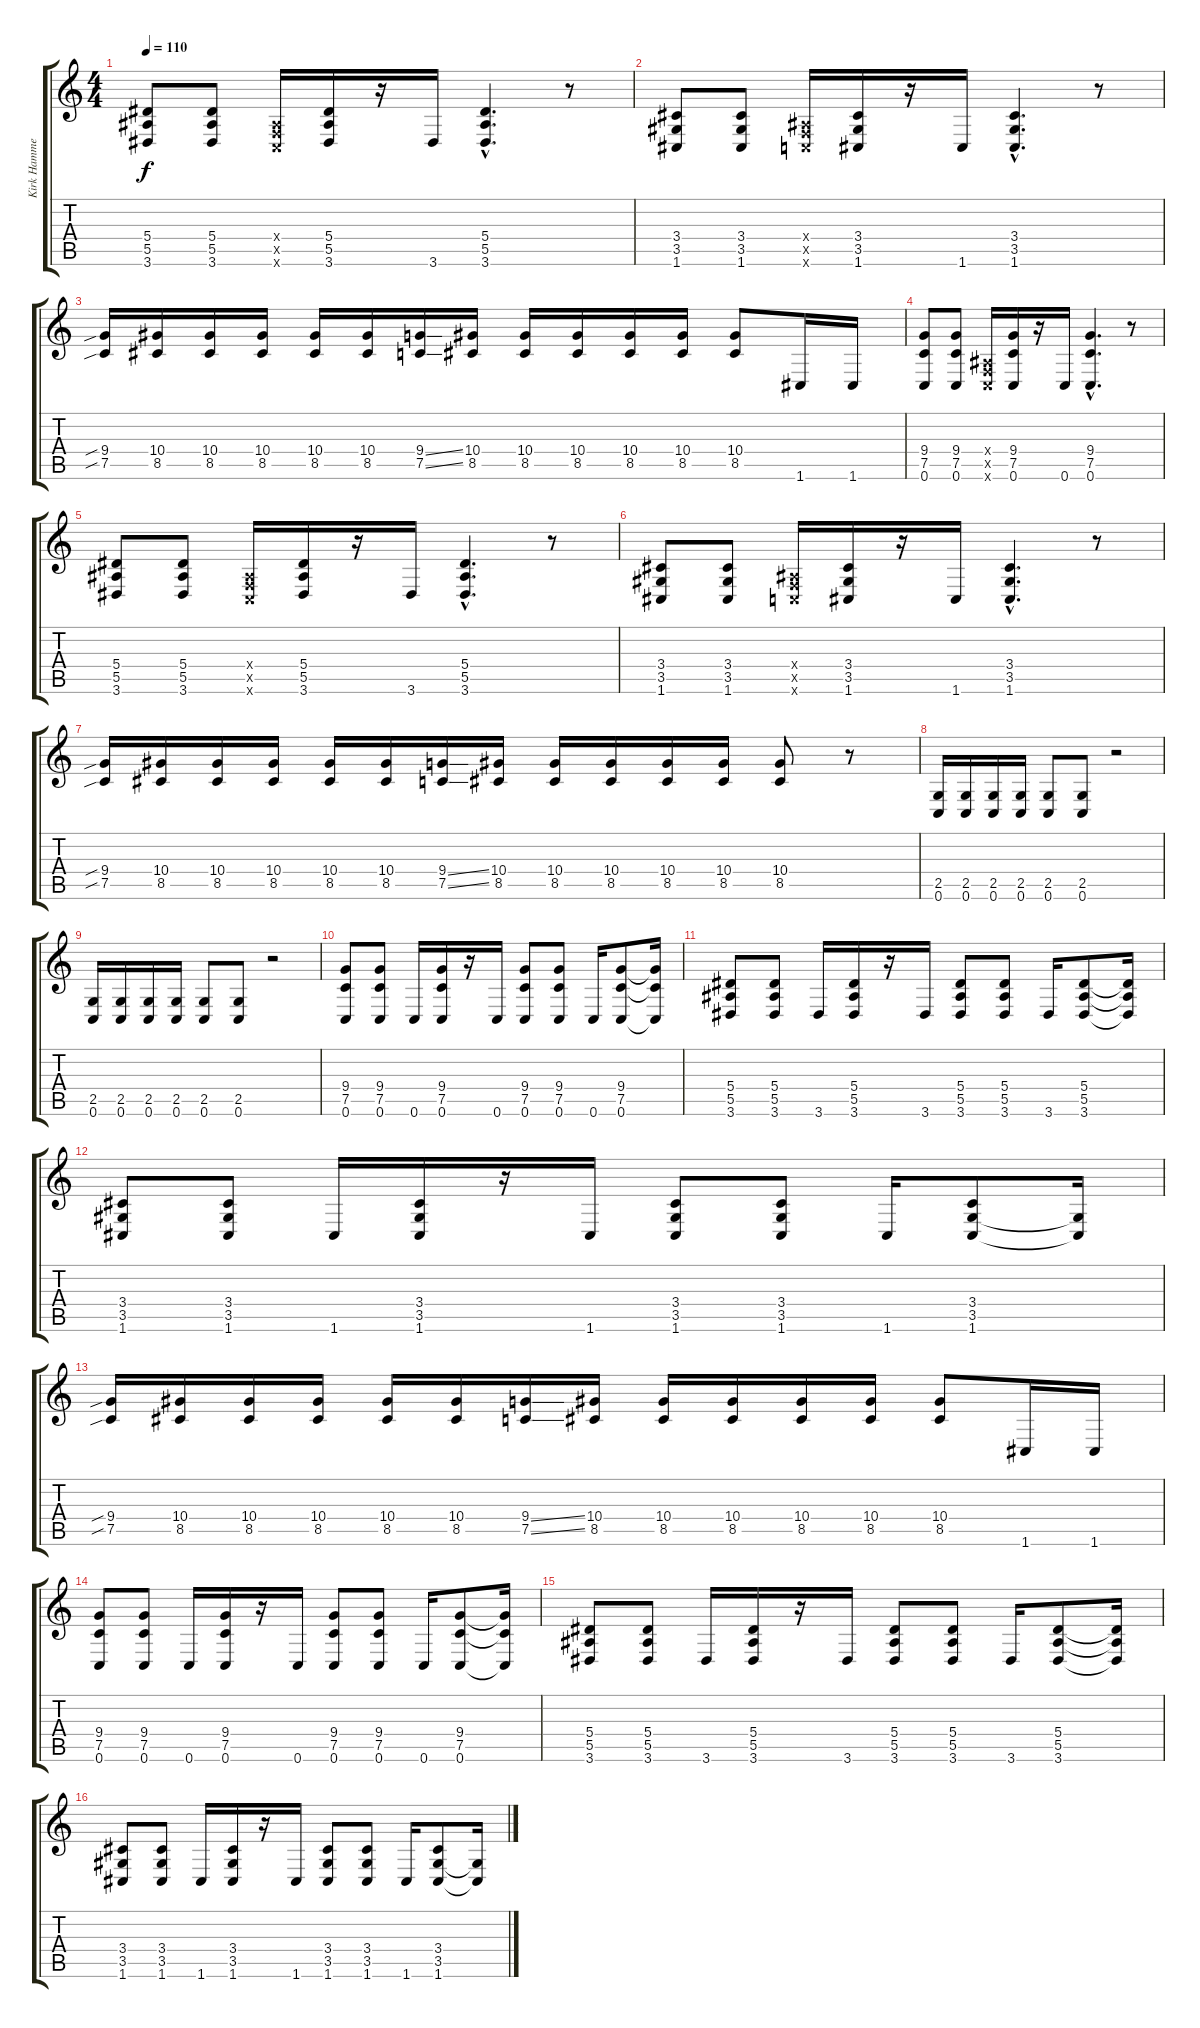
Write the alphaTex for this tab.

\track ("Kirk Hammet" "Kirk Hamme") {instrument distortionguitar}
\staff {score tabs}
\tuning (C4 G3 Eb3 Bb2 F2 C2) {hide}
\ts (4 4)
\tempo 110
\clef g2
\ks c
(5.4 5.5 3.6).8{dy f} (5.4 5.5 3.6).8 (0.4{x} 0.5{x} 0.6{x}).16 (5.4 5.5 3.6).16 r.16 3.6.16 (5.4{hac} 5.5{hac} 3.6{hac}).4{d} r.8 |
(3.4 3.5 1.6).8 (3.4 3.5 1.6).8 (0.4{x} 0.5{x} 0.6{x}).16 (3.4 3.5 1.6).16 r.16 1.6.16 (3.4{hac} 3.5{hac} 1.6{hac}).4{d} r.8 |
(9.4{sib} 7.5{sib}).16 (10.4 8.5).16 (10.4 8.5).16 (10.4 8.5).16 (10.4 8.5).16 (10.4 8.5).16 (9.4{ss} 7.5{ss}).16 (10.4 8.5).16 (10.4 8.5).16 (10.4 8.5).16 (10.4 8.5).16 (10.4 8.5).16 (10.4 8.5).8 1.6.16 1.6.16 |
(9.4 7.5 0.6).8 (9.4 7.5 0.6).8 (0.4{x} 0.5{x} 0.6{x}).16 (9.4 7.5 0.6).16 r.16 0.6.16 (9.4{hac} 7.5{hac} 0.6{hac}).4{d} r.8 |
(5.4 5.5 3.6).8 (5.4 5.5 3.6).8 (0.4{x} 0.5{x} 0.6{x}).16 (5.4 5.5 3.6).16 r.16 3.6.16 (5.4{hac} 5.5{hac} 3.6{hac}).4{d} r.8 |
(3.4 3.5 1.6).8 (3.4 3.5 1.6).8 (0.4{x} 0.5{x} 0.6{x}).16 (3.4 3.5 1.6).16 r.16 1.6.16 (3.4{hac} 3.5{hac} 1.6{hac}).4{d} r.8 |
(9.4{sib} 7.5{sib}).16 (10.4 8.5).16 (10.4 8.5).16 (10.4 8.5).16 (10.4 8.5).16 (10.4 8.5).16 (9.4{ss} 7.5{ss}).16 (10.4 8.5).16 (10.4 8.5).16 (10.4 8.5).16 (10.4 8.5).16 (10.4 8.5).16 (10.4 8.5).8 r.8 |
(2.5 0.6).16 (2.5 0.6).16 (2.5 0.6).16 (2.5 0.6).16 (2.5 0.6).8 (2.5 0.6).8 r.2 |
(2.5 0.6).16 (2.5 0.6).16 (2.5 0.6).16 (2.5 0.6).16 (2.5 0.6).8 (2.5 0.6).8 r.2 |
(9.4 7.5 0.6).8 (9.4 7.5 0.6).8 0.6.16 (9.4 7.5 0.6).16 r.16 0.6.16 (9.4 7.5 0.6).8 (9.4 7.5 0.6).8 0.6.16 (9.4 7.5 0.6).8 (9.4{t} 7.5{t} 0.6{t}).16 |
(5.4 5.5 3.6).8 (5.4 5.5 3.6).8 3.6.16 (5.4 5.5 3.6).16 r.16 3.6.16 (5.4 5.5 3.6).8 (5.4 5.5 3.6).8 3.6.16 (5.4 5.5 3.6).8 (5.4{t} 5.5{t} 3.6{t}).16 |
(3.4 3.5 1.6).8 (3.4 3.5 1.6).8 1.6.16 (3.4 3.5 1.6).16 r.16 1.6.16 (3.4 3.5 1.6).8 (3.4 3.5 1.6).8 1.6.16 (3.4 3.5 1.6).8 (3.5{t} 1.6{t}).16 |
(9.4{sib} 7.5{sib}).16 (10.4 8.5).16 (10.4 8.5).16 (10.4 8.5).16 (10.4 8.5).16 (10.4 8.5).16 (9.4{ss} 7.5{ss}).16 (10.4 8.5).16 (10.4 8.5).16 (10.4 8.5).16 (10.4 8.5).16 (10.4 8.5).16 (10.4 8.5).8 1.6.16 1.6.16 |
(9.4 7.5 0.6).8 (9.4 7.5 0.6).8 0.6.16 (9.4 7.5 0.6).16 r.16 0.6.16 (9.4 7.5 0.6).8 (9.4 7.5 0.6).8 0.6.16 (9.4 7.5 0.6).8 (9.4{t} 7.5{t} 0.6{t}).16 |
(5.4 5.5 3.6).8 (5.4 5.5 3.6).8 3.6.16 (5.4 5.5 3.6).16 r.16 3.6.16 (5.4 5.5 3.6).8 (5.4 5.5 3.6).8 3.6.16 (5.4 5.5 3.6).8 (5.4{t} 5.5{t} 3.6{t}).16 |
(3.4 3.5 1.6).8 (3.4 3.5 1.6).8 1.6.16 (3.4 3.5 1.6).16 r.16 1.6.16 (3.4 3.5 1.6).8 (3.4 3.5 1.6).8 1.6.16 (3.4 3.5 1.6).8 (3.5{t} 1.6{t}).16
